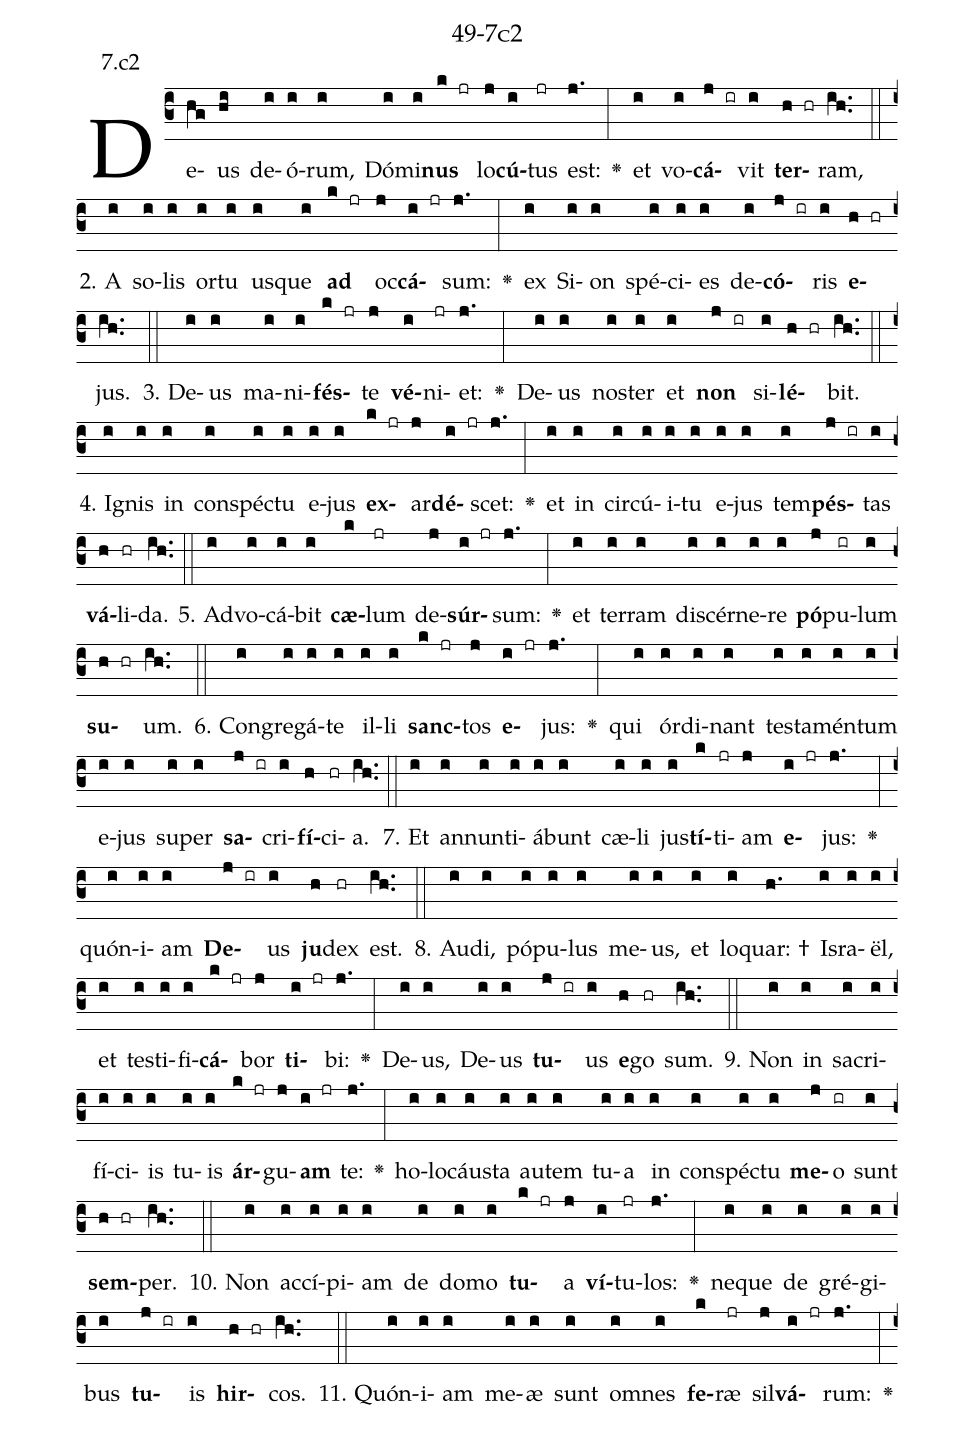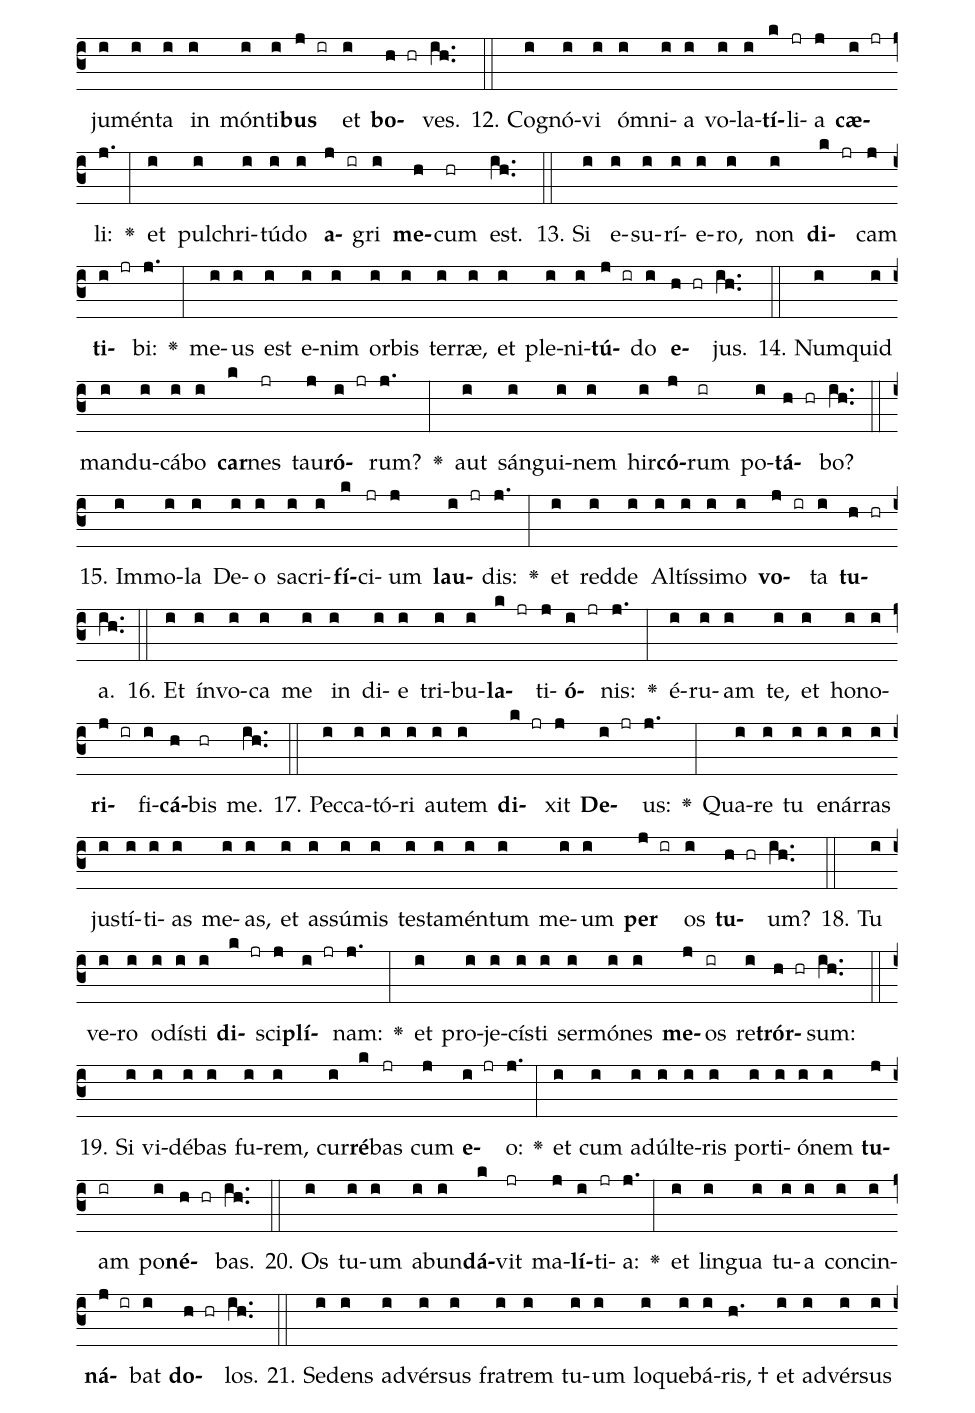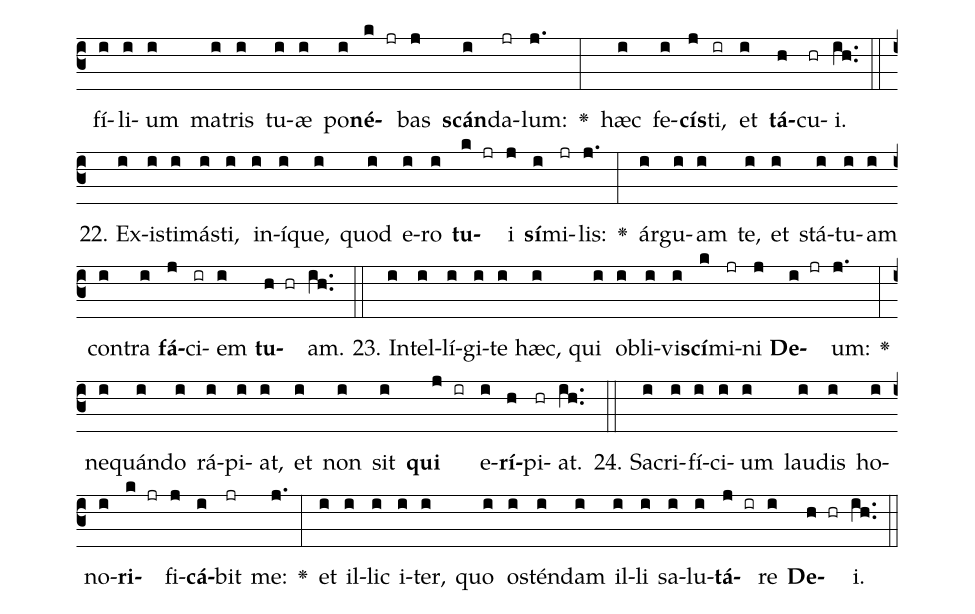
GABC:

name: 49-7c2;
annotation: 7.c2;
%%
(c3)De(hg)us(hi) de(i)ó(i)rum,(i) Dó(i)mi(i)<b>nus</b>(k jr) lo(j)<b>cú</b>(i)tus(jr) est:(j.) <v>\greheightstar</v>(:) et(i) vo(i)<b>cá</b>(j ir)vit(i) <b>ter</b>(h hr)ram,(ih..) (::)
2. A(i) so(i)lis(i) or(i)tu(i) us(i)que(i) <b>ad</b>(k jr) oc(j)<b>cá</b>(i jr)sum:(j.) <v>\greheightstar</v>(:) ex(i) Si(i)on(i) spé(i)ci(i)es(i) de(i)<b>có</b>(j ir)ris(i) <b>e</b>(h hr)jus.(ih..) (::)
3. De(i)us(i) ma(i)ni(i)<b>fés</b>(k jr)te(j) <b>vé</b>(i)ni(jr)et:(j.) <v>\greheightstar</v>(:) De(i)us(i) nos(i)ter(i) et(i) <b>non</b>(j ir) si(i)<b>lé</b>(h hr)bit.(ih..) (::)
4. I(i)gnis(i) in(i) con(i)spéc(i)tu(i) e(i)jus(i) <b>ex</b>(k jr)ar(j)<b>dé</b>(i jr)scet:(j.) <v>\greheightstar</v>(:) et(i) in(i) cir(i)cú(i)i(i)tu(i) e(i)jus(i) tem(i)<b>pés</b>(j ir)tas(i) <b>vá</b>(h)li(hr)da.(ih..) (::)
5. Ad(i)vo(i)cá(i)bit(i) <b>cæ</b>(k)lum(jr) de(j)<b>súr</b>(i jr)sum:(j.) <v>\greheightstar</v>(:) et(i) ter(i)ram(i) di(i)scér(i)ne(i)re(i) <b>pó</b>(j)pu(ir)lum(i) <b>su</b>(h hr)um.(ih..) (::)
6. Con(i)gre(i)gá(i)te(i) il(i)li(i) <b>sanc</b>(k jr)tos(j) <b>e</b>(i jr)jus:(j.) <v>\greheightstar</v>(:) qui(i) ór(i)di(i)nant(i) tes(i)ta(i)mén(i)tum(i) e(i)jus(i) su(i)per(i) <b>sa</b>(j ir)cri(i)<b>fí</b>(h)ci(hr)a.(ih..) (::)
7. Et(i) an(i)nun(i)ti(i)á(i)bunt(i) cæ(i)li(i) jus(i)<b>tí</b>(k)ti(jr)am(j) <b>e</b>(i jr)jus:(j.) <v>\greheightstar</v>(:) quón(i)i(i)am(i) <b>De</b>(j ir)us(i) <b>ju</b>(h)dex(hr) est.(ih..) (::)
8. Au(i)di,(i) pó(i)pu(i)lus(i) me(i)us,(i) et(i) lo(i)quar: †(h.) Is(i)ra(i)ël,(i) et(i) tes(i)ti(i)fi(i)<b>cá</b>(k jr)bor(j) <b>ti</b>(i jr)bi:(j.) <v>\greheightstar</v>(:) De(i)us,(i) De(i)us(i) <b>tu</b>(j ir)us(i) <b>e</b>(h)go(hr) sum.(ih..) (::)
9. Non(i) in(i) sa(i)cri(i)fí(i)ci(i)is(i) tu(i)is(i) <b>ár</b>(k jr)gu(j)<b>am</b>(i jr) te:(j.) <v>\greheightstar</v>(:) ho(i)lo(i)cáus(i)ta(i) au(i)tem(i) tu(i)a(i) in(i) con(i)spéc(i)tu(i) <b>me</b>(j)o(ir) sunt(i) <b>sem</b>(h hr)per.(ih..) (::)
10. Non(i) ac(i)cí(i)pi(i)am(i) de(i) do(i)mo(i) <b>tu</b>(k jr)a(j) <b>ví</b>(i)tu(jr)los:(j.) <v>\greheightstar</v>(:) ne(i)que(i) de(i) gré(i)gi(i)bus(i) <b>tu</b>(j ir)is(i) <b>hir</b>(h hr)cos.(ih..) (::)
11. Quón(i)i(i)am(i) me(i)æ(i) sunt(i) om(i)nes(i) <b>fe</b>(k)ræ(jr) sil(j)<b>vá</b>(i jr)rum:(j.) <v>\greheightstar</v>(:) ju(i)mén(i)ta(i) in(i) món(i)ti(i)<b>bus</b>(j ir) et(i) <b>bo</b>(h hr)ves.(ih..) (::)
12. Co(i)gnó(i)vi(i) óm(i)ni(i)a(i) vo(i)la(i)<b>tí</b>(k)li(jr)a(j) <b>cæ</b>(i jr)li:(j.) <v>\greheightstar</v>(:) et(i) pul(i)chri(i)tú(i)do(i) <b>a</b>(j ir)gri(i) <b>me</b>(h)cum(hr) est.(ih..) (::)
13. Si(i) e(i)su(i)rí(i)e(i)ro,(i) non(i) <b>di</b>(k jr)cam(j) <b>ti</b>(i jr)bi:(j.) <v>\greheightstar</v>(:) me(i)us(i) est(i) e(i)nim(i) or(i)bis(i) ter(i)ræ,(i) et(i) ple(i)ni(i)<b>tú</b>(j ir)do(i) <b>e</b>(h hr)jus.(ih..) (::)
14. Num(i)quid(i) man(i)du(i)cá(i)bo(i) <b>car</b>(k)nes(jr) tau(j)<b>ró</b>(i jr)rum?(j.) <v>\greheightstar</v>(:) aut(i) sán(i)gui(i)nem(i) hir(i)<b>có</b>(j)rum(ir) po(i)<b>tá</b>(h hr)bo?(ih..) (::)
15. Im(i)mo(i)la(i) De(i)o(i) sa(i)cri(i)<b>fí</b>(k)ci(jr)um(j) <b>lau</b>(i jr)dis:(j.) <v>\greheightstar</v>(:) et(i) red(i)de(i) Al(i)tís(i)si(i)mo(i) <b>vo</b>(j ir)ta(i) <b>tu</b>(h hr)a.(ih..) (::)
16. Et(i) ín(i)vo(i)ca(i) me(i) in(i) di(i)e(i) tri(i)bu(i)<b>la</b>(k jr)ti(j)<b>ó</b>(i jr)nis:(j.) <v>\greheightstar</v>(:) é(i)ru(i)am(i) te,(i) et(i) ho(i)no(i)<b>ri</b>(j ir)fi(i)<b>cá</b>(h)bis(hr) me.(ih..) (::)
17. Pec(i)ca(i)tó(i)ri(i) au(i)tem(i) <b>di</b>(k jr)xit(j) <b>De</b>(i jr)us:(j.) <v>\greheightstar</v>(:) Qua(i)re(i) tu(i) e(i)nár(i)ras(i) jus(i)tí(i)ti(i)as(i) me(i)as,(i) et(i) as(i)sú(i)mis(i) tes(i)ta(i)mén(i)tum(i) me(i)um(i) <b>per</b>(j ir) os(i) <b>tu</b>(h hr)um?(ih..) (::)
18. Tu(i) ve(i)ro(i) o(i)dís(i)ti(i) <b>di</b>(k jr)sci(j)<b>plí</b>(i jr)nam:(j.) <v>\greheightstar</v>(:) et(i) pro(i)je(i)cís(i)ti(i) ser(i)mó(i)nes(i) <b>me</b>(j)os(ir) re(i)<b>trór</b>(h hr)sum:(ih..) (::)
19. Si(i) vi(i)dé(i)bas(i) fu(i)rem,(i) cur(i)<b>ré</b>(k)bas(jr) cum(j) <b>e</b>(i jr)o:(j.) <v>\greheightstar</v>(:) et(i) cum(i) ad(i)úl(i)te(i)ris(i) por(i)ti(i)ó(i)nem(i) <b>tu</b>(j)am(ir) po(i)<b>né</b>(h hr)bas.(ih..) (::)
20. Os(i) tu(i)um(i) ab(i)un(i)<b>dá</b>(k)vit(jr) ma(j)<b>lí</b>(i)ti(jr)a:(j.) <v>\greheightstar</v>(:) et(i) lin(i)gua(i) tu(i)a(i) con(i)cin(i)<b>ná</b>(j ir)bat(i) <b>do</b>(h hr)los.(ih..) (::)
21. Se(i)dens(i) ad(i)vér(i)sus(i) fra(i)trem(i) tu(i)um(i) lo(i)que(i)bá(i)ris, †(h.) et(i) ad(i)vér(i)sus(i) fí(i)li(i)um(i) ma(i)tris(i) tu(i)æ(i) po(i)<b>né</b>(k jr)bas(j) <b>scán</b>(i)da(jr)lum:(j.) <v>\greheightstar</v>(:) hæc(i) fe(i)<b>cís</b>(j)ti,(ir) et(i) <b>tá</b>(h)cu(hr)i.(ih..) (::)
22. Ex(i)is(i)ti(i)más(i)ti,(i) in(i)í(i)que,(i) quod(i) e(i)ro(i) <b>tu</b>(k jr)i(j) <b>sí</b>(i)mi(jr)lis:(j.) <v>\greheightstar</v>(:) ár(i)gu(i)am(i) te,(i) et(i) stá(i)tu(i)am(i) con(i)tra(i) <b>fá</b>(j)ci(ir)em(i) <b>tu</b>(h hr)am.(ih..) (::)
23. In(i)tel(i)lí(i)gi(i)te(i) hæc,(i) qui(i) ob(i)li(i)vi(i)<b>scí</b>(k)mi(jr)ni(j) <b>De</b>(i jr)um:(j.) <v>\greheightstar</v>(:) ne(i)quán(i)do(i) rá(i)pi(i)at,(i) et(i) non(i) sit(i) <b>qui</b>(j ir) e(i)<b>rí</b>(h)pi(hr)at.(ih..) (::)
24. Sa(i)cri(i)fí(i)ci(i)um(i) lau(i)dis(i) ho(i)no(i)<b>ri</b>(k jr)fi(j)<b>cá</b>(i)bit(jr) me:(j.) <v>\greheightstar</v>(:) et(i) il(i)lic(i) i(i)ter,(i) quo(i) os(i)tén(i)dam(i) il(i)li(i) sa(i)lu(i)<b>tá</b>(j ir)re(i) <b>De</b>(h hr)i.(ih..) (::)
